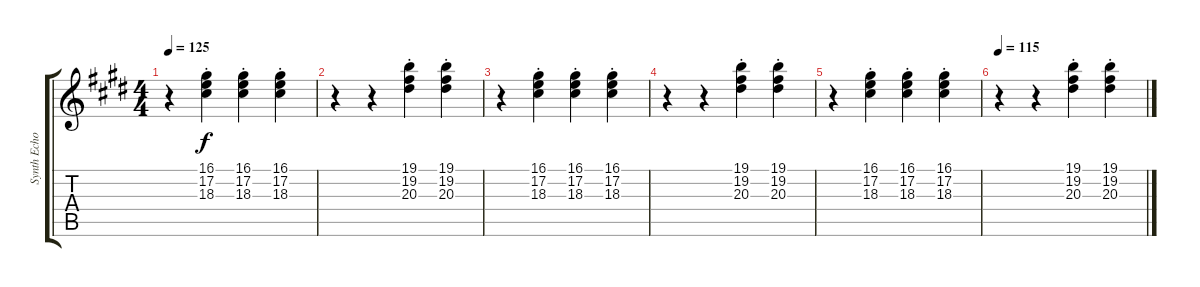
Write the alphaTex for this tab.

\track ("Synth Echo / Guit Solo" "Synth Echo") {instrument brasssection}
\staff {score tabs}
\tuning (E4 B3 G3 D3 A2 E2) {hide}
\ts (4 4)
\tempo 125
\clef g2
\ks c#minor
r.4{dy f} (16.1{st} 17.2{st} 18.3{st}).4 (16.1{st} 17.2{st} 18.3{st}).4 (16.1{st} 17.2{st} 18.3{st}).4 |
r.4 r.4 (19.1{st} 19.2{st} 20.3{st}).4 (19.1{st} 19.2{st} 20.3{st}).4 |
r.4 (16.1{st} 17.2{st} 18.3{st}).4 (16.1{st} 17.2{st} 18.3{st}).4 (16.1{st} 17.2{st} 18.3{st}).4 |
r.4 r.4 (19.1{st} 19.2{st} 20.3{st}).4 (19.1{st} 19.2{st} 20.3{st}).4 |
r.4 (16.1{st} 17.2{st} 18.3{st}).4 (16.1{st} 17.2{st} 18.3{st}).4 (16.1{st} 17.2{st} 18.3{st}).4 |
\tempo 115
r.4 r.4 (19.1{st} 19.2{st} 20.3{st}).4 (19.1{st} 19.2{st} 20.3{st}).4
